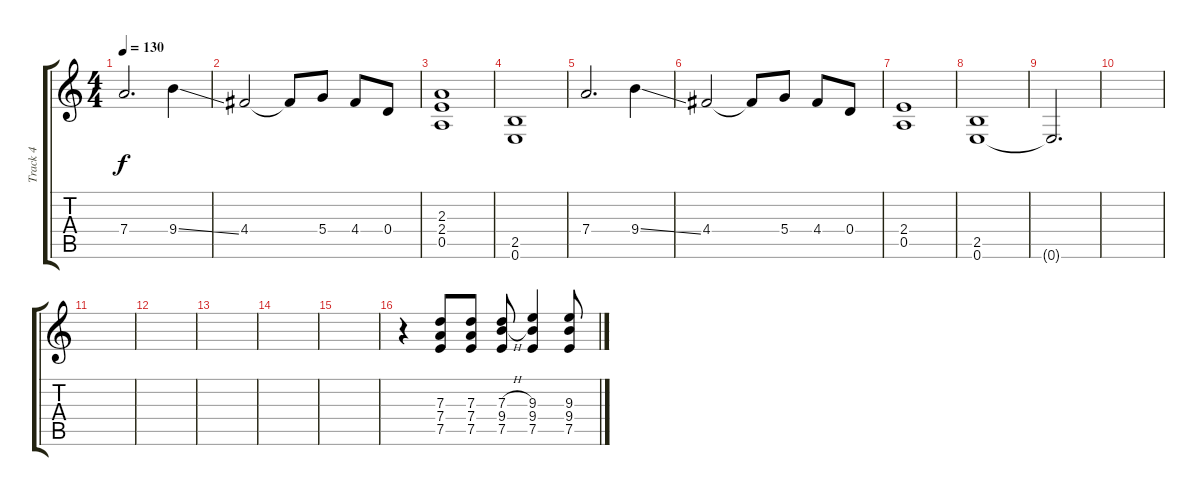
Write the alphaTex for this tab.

\track ("Track 4" "Track 4") {instrument distortionguitar}
\staff {score tabs}
\tuning (E4 B3 G3 D3 A2 E2) {hide}
\ts (4 4)
\tempo 130
\clef g2
\ks c
7.4.2{d dy f} 9.4{ss}.4 |
4.4.2 4.4{t}.8 5.4.8 4.4.8 0.4.8 |
(2.3 2.4 0.5).1 |
(2.5 0.6).1 |
7.4.2{d} 9.4{ss}.4 |
4.4.2 4.4{t}.8 5.4.8 4.4.8 0.4.8 |
(2.4 0.5).1 |
(2.5 0.6).1 |
0.6{t}.2{d} |
|
|
|
|
|
|
r.4 (7.3 7.4 7.5).8 (7.3 7.4 7.5).8 (7.3{h} 9.4{h} 7.5).8 (9.3 9.4 7.5).4 (9.3 9.4 7.5).8
